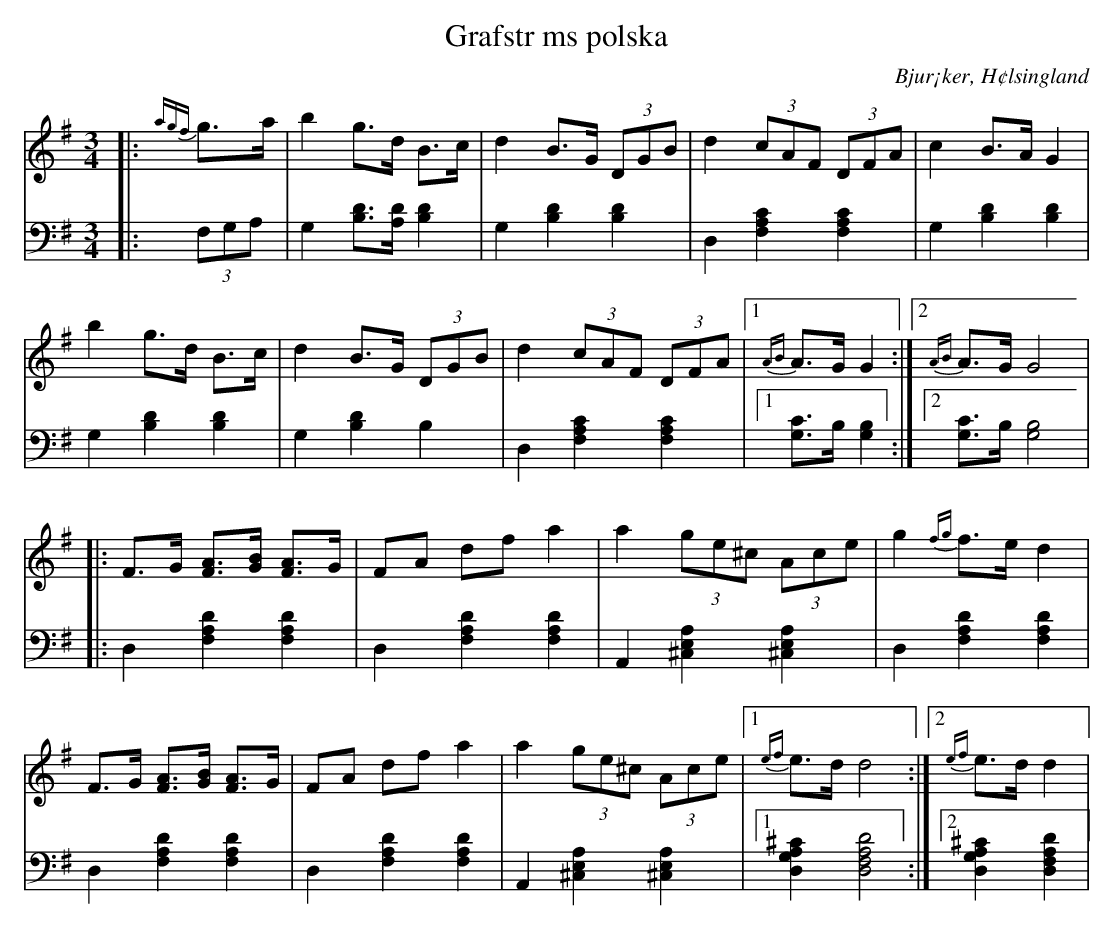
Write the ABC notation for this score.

X:1
T: Grafstr ms polska
O: Bjur¡ker, H¢lsingland
M: 3/4
L: 1/8
K: G
V:1
V:2
V: 1
|:{agf}g>a|b2 g>d B>c|d2 B>G (3DGB|d2 (3cAF (3DFA|c2 B>A G2|
b2 g>d B>c|d2 B>G (3DGB|d2 (3cAF (3DFA|1 {AB}A>G G2:|2 {AB}A>G G4|
|:F>G [FA]>[GB] [FA]>G |FA df a2 |a2 (3ge^c (3Ace |g2 {fg}f>e d2 |
F>G [FA]>[GB] [FA]>G |FA df a2 |a2 (3ge^c (3Ace |1 {ef}e>d d4:|2 {ef}e>d d2|
V:2 clef=bass
|:(3F,G,A, | G,2 [B,D]>[A,D] [B,2D2]| G,2 [B,2D2] [B,2D2]|D,2 [F,2A,2C2] [F,2A,2C2]| G,2 [B,2D2] [B,2D2]|
G,2 [B,2D2] [B,2D2]|G,2 [B,2D2] B,2|D,2 [F,2A,2C2] [F,2A,2C2]|1 [G,C]>B, [G,2B,2]:|2 [G,C]>B, [G,4B,4]|
|:D,2 [F,2A,2D2] [F,2A,2D2]|D,2 [F,2A,2D2] [F,2A,2D2]| A,,2 [^C,2E,2A,2] [^C,2E,2A,2]|D,2 [F,2A,2D2] [F,2A,2D2] |
D,2 [F,2A,2D2] [F,2A,2D2] | D,2 [F,2A,2D2] [F,2A,2D2] | A,,2 [^C,2E,2A,2] [^C,2E,2A,2]|1 [D,2G,2A,2^C2] [D,4F,4A,4D4]:|2 [D,2G,2A,2^C2] [D,2F,2A,2D2]|
